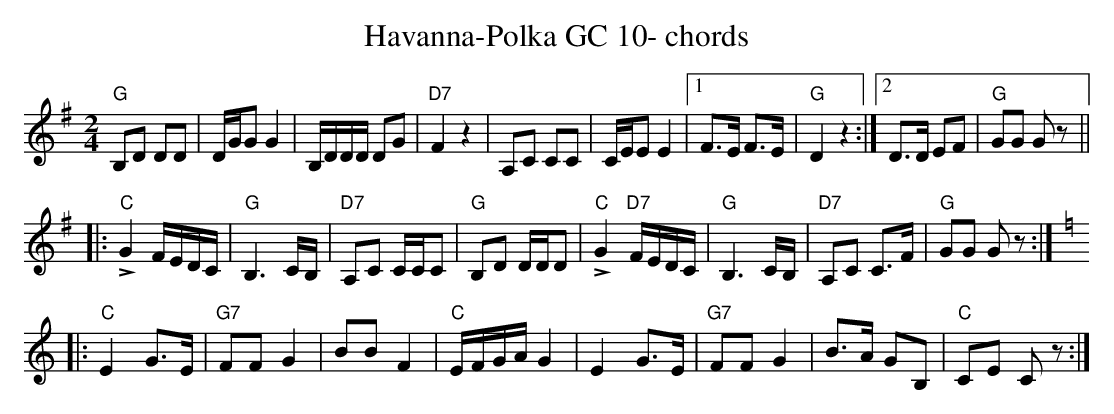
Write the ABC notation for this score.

X:1
T:Havanna-Polka GC 10- chords
M:2/4
L:1/16
K:G %%MIDI gchordon
"G"B,2D2 D2D2 | DGG2G4 | B,DDD D2G2 | "D7"F4z4 | A,2C2 C2C2 | CEE2E4 |1 F3E F3E | "G"D4z4 :|2 D3D E2F2 | "G"G2G2 G2z2 ||
|: "C"!>!G4 FEDC | "G"B,6CB, | "D7"A,2C2 CCC2 | "G"B,2D2 DDD2 | "C"!>!G4 "D7"FEDC | "G"B,6CB, | "D7"A,2C2 C3F | "G"G2G2 G2z2 :| [K:C]
|: "C"E4G3E | "G7"F2F2G4 | B2B2F4 | "C"EFGA G4 | E4G3E | "G7"F2F2G4 | B3A G2B,2 | "C"C2E2 C2z2 :|
